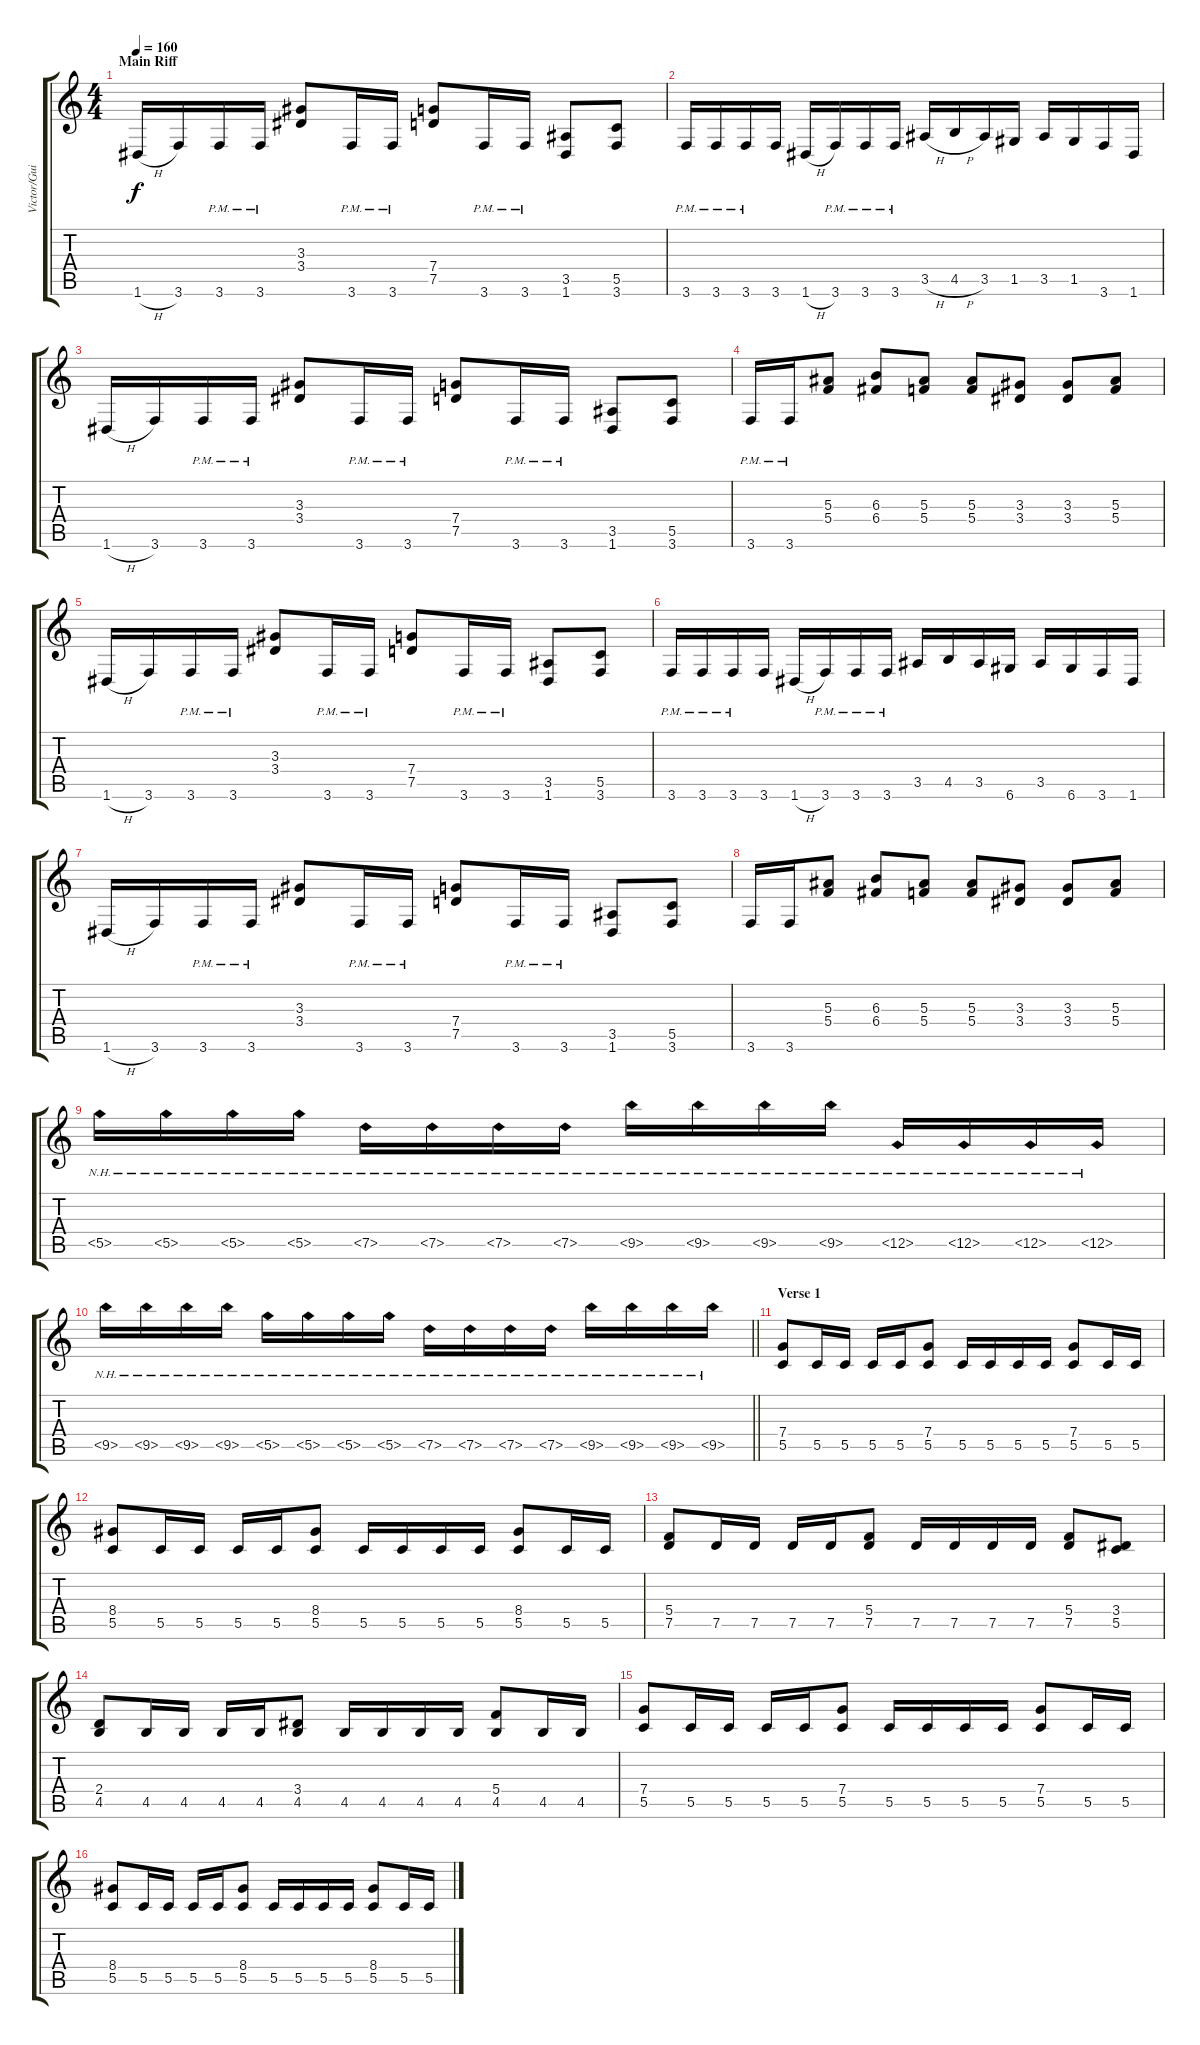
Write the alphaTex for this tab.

\track ("Victor/Guitar I" "Victor/Gui") {instrument distortionguitar}
\staff {score tabs}
\tuning (D4 A3 F3 C3 G2 D2) {hide}
\ts (4 4)
\section ("" "Main Riff")
\tempo 160
\clef g2
\ks c
1.6{h}.16{dy f} 3.6.16 3.6{pm}.16 3.6{pm}.16 (3.3 3.4).8 3.6{pm}.16 3.6{pm}.16 (7.4 7.5).8 3.6{pm}.16 3.6{pm}.16 (3.5 1.6).8 (5.5 3.6).8 |
3.6{pm}.16 3.6{pm}.16 3.6{pm}.16 3.6.16 1.6{h}.16 3.6{pm}.16 3.6{pm}.16 3.6{pm}.16 3.5{h}.16 4.5{h}.16 3.5.16 1.5.16 3.5.16 1.5.16 3.6.16 1.6.16 |
1.6{h}.16 3.6.16 3.6{pm}.16 3.6{pm}.16 (3.3 3.4).8 3.6{pm}.16 3.6{pm}.16 (7.4 7.5).8 3.6{pm}.16 3.6{pm}.16 (3.5 1.6).8 (5.5 3.6).8 |
3.6{pm}.16 3.6{pm}.16 (5.3 5.4).8 (6.3 6.4).8 (5.3 5.4).8 (5.3 5.4).8 (3.3 3.4).8 (3.3 3.4).8 (5.3 5.4).8 |
1.6{h}.16 3.6.16 3.6{pm}.16 3.6{pm}.16 (3.3 3.4).8 3.6{pm}.16 3.6{pm}.16 (7.4 7.5).8 3.6{pm}.16 3.6{pm}.16 (3.5 1.6).8 (5.5 3.6).8 |
3.6{pm}.16 3.6{pm}.16 3.6{pm}.16 3.6.16 1.6{h}.16 3.6{pm}.16 3.6{pm}.16 3.6{pm}.16 3.5.16 4.5.16 3.5.16 6.6.16 3.5.16 6.6.16 3.6.16 1.6.16 |
1.6{h}.16 3.6.16 3.6{pm}.16 3.6{pm}.16 (3.3 3.4).8 3.6{pm}.16 3.6{pm}.16 (7.4 7.5).8 3.6{pm}.16 3.6{pm}.16 (3.5 1.6).8 (5.5 3.6).8 |
3.6.16 3.6.16 (5.3 5.4).8 (6.3 6.4).8 (5.3 5.4).8 (5.3 5.4).8 (3.3 3.4).8 (3.3 3.4).8 (5.3 5.4).8 |
5.5{nh}.16 5.5{nh}.16 5.5{nh}.16 5.5{nh}.16 7.5{nh}.16 7.5{nh}.16 7.5{nh}.16 7.5{nh}.16 9.5{nh}.16 9.5{nh}.16 9.5{nh}.16 9.5{nh}.16 12.5{nh}.16 12.5{nh}.16 12.5{nh}.16 12.5{nh}.16 |
\barLineRight lightlight
9.5{nh}.16 9.5{nh}.16 9.5{nh}.16 9.5{nh}.16 5.5{nh}.16 5.5{nh}.16 5.5{nh}.16 5.5{nh}.16 7.5{nh}.16 7.5{nh}.16 7.5{nh}.16 7.5{nh}.16 9.5{nh}.16 9.5{nh}.16 9.5{nh}.16 9.5{nh}.16 |
\section ("" "Verse 1")
(7.4 5.5).8 5.5.16 5.5.16 5.5.16 5.5.16 (7.4 5.5).8 5.5.16 5.5.16 5.5.16 5.5.16 (7.4 5.5).8 5.5.16 5.5.16 |
(8.4 5.5).8 5.5.16 5.5.16 5.5.16 5.5.16 (8.4 5.5).8 5.5.16 5.5.16 5.5.16 5.5.16 (8.4 5.5).8 5.5.16 5.5.16 |
(5.4 7.5).8 7.5.16 7.5.16 7.5.16 7.5.16 (5.4 7.5).8 7.5.16 7.5.16 7.5.16 7.5.16 (5.4 7.5).8 (3.4 5.5).8 |
(2.4 4.5).8 4.5.16 4.5.16 4.5.16 4.5.16 (3.4 4.5).8 4.5.16 4.5.16 4.5.16 4.5.16 (5.4 4.5).8 4.5.16 4.5.16 |
(7.4 5.5).8 5.5.16 5.5.16 5.5.16 5.5.16 (7.4 5.5).8 5.5.16 5.5.16 5.5.16 5.5.16 (7.4 5.5).8 5.5.16 5.5.16 |
(8.4 5.5).8 5.5.16 5.5.16 5.5.16 5.5.16 (8.4 5.5).8 5.5.16 5.5.16 5.5.16 5.5.16 (8.4 5.5).8 5.5.16 5.5.16
